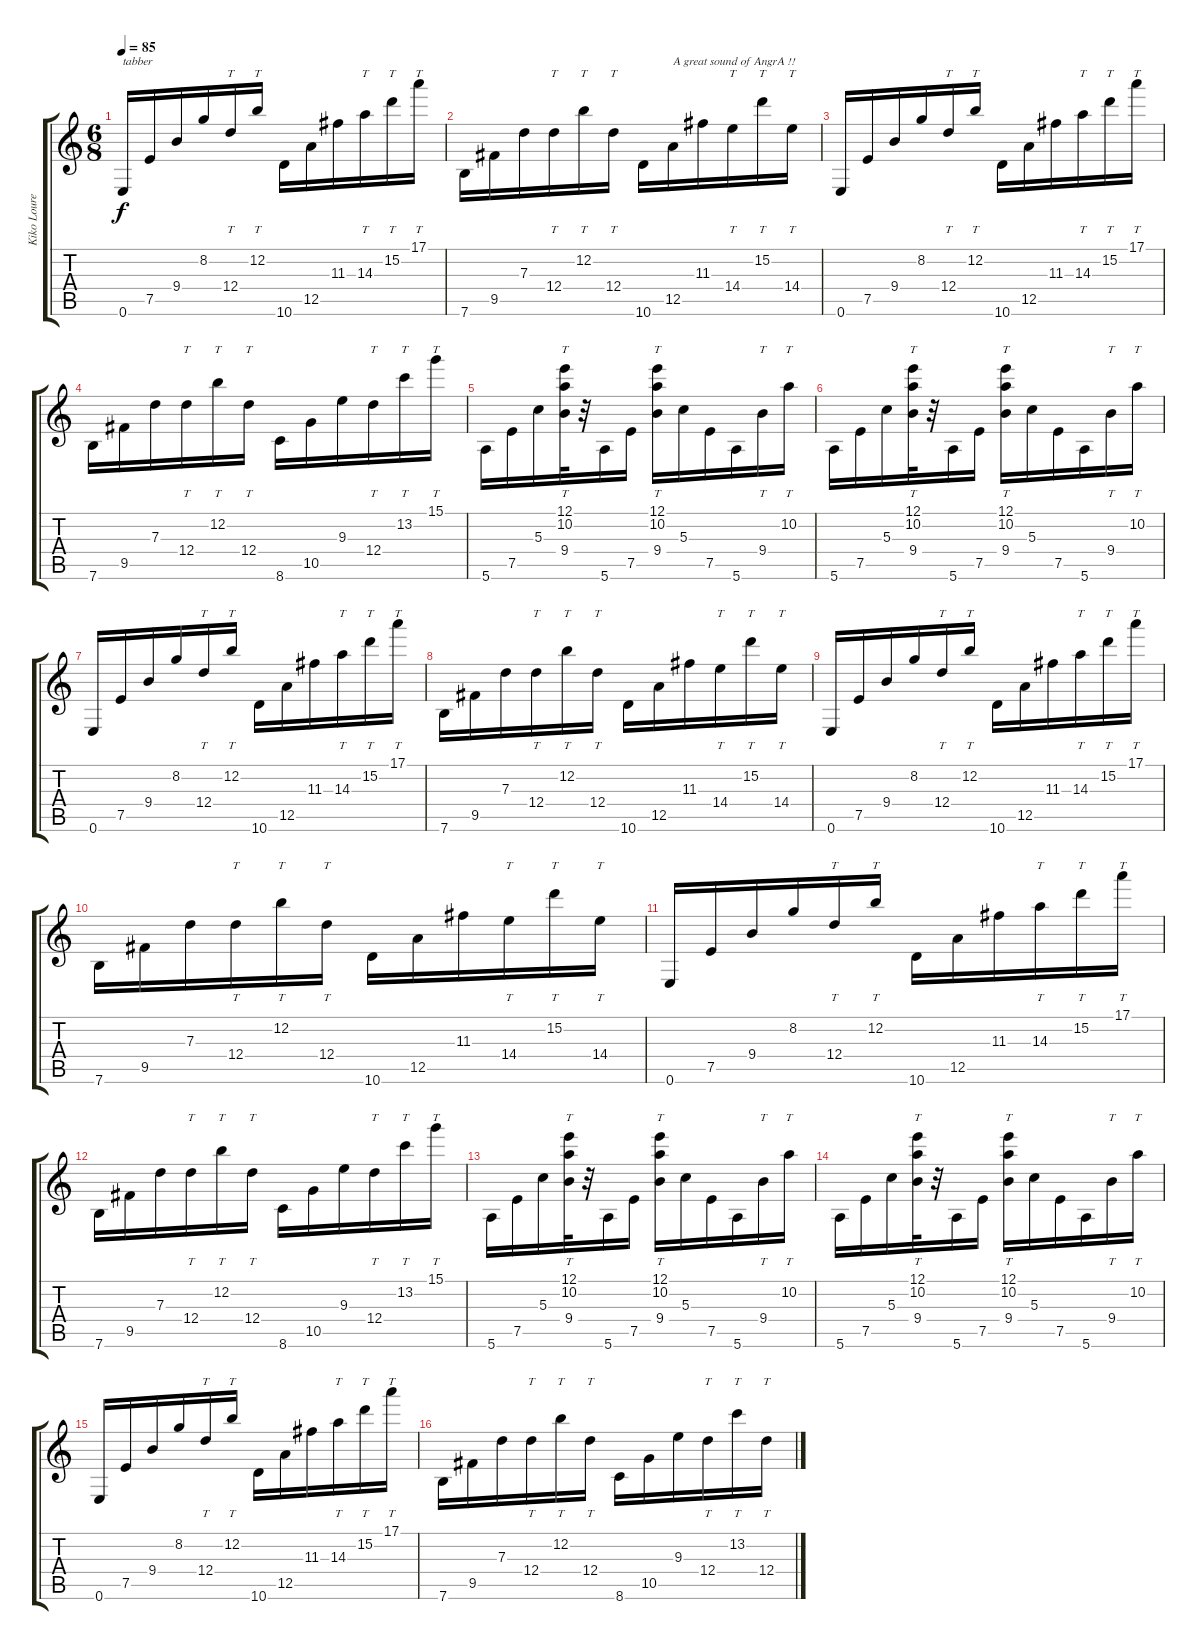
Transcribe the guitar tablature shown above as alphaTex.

\track ("Kiko Loureiro" "Kiko Loure") {instrument distortionguitar}
\staff {score tabs}
\tuning (E4 B3 G3 D3 A2 E2) {hide}
\ts (6 8)
\tempo 85
\clef g2
\ks c
0.6.16{txt "tabber" dy f instrument acousticguitarnylon} 7.5.16 9.4.16 8.2.16 12.4.16{tt} 12.2.16{tt} 10.6.16 12.5.16 11.3.16 14.3.16{tt} 15.2.16{tt} 17.1.16{tt} |
7.6.16 9.5.16 7.3.16 12.4.16{tt} 12.2.16{tt} 12.4.16{tt} 10.6.16 12.5.16{txt "A great sound of AngrA !!"} 11.3.16 14.4.16{tt} 15.2.16{tt} 14.4.16{tt} |
0.6.16 7.5.16 9.4.16 8.2.16 12.4.16{tt} 12.2.16{tt} 10.6.16 12.5.16 11.3.16 14.3.16{tt} 15.2.16{tt} 17.1.16{tt} |
7.6.16 9.5.16 7.3.16 12.4.16{tt} 12.2.16{tt} 12.4.16{tt} 8.6.16 10.5.16 9.3.16 12.4.16{tt} 13.2.16{tt} 15.1.16{tt} |
5.6.16 7.5.16 5.3.16 (12.1 10.2 9.4).32{tt} r.32 5.6.16 7.5.16 (12.1 10.2 9.4).16{tt} 5.3.16 7.5.16 5.6.16 9.4.16{tt} 10.2.16{tt} |
5.6.16 7.5.16 5.3.16 (12.1 10.2 9.4).32{tt} r.32 5.6.16 7.5.16 (12.1 10.2 9.4).16{tt} 5.3.16 7.5.16 5.6.16 9.4.16{tt} 10.2.16{tt} |
0.6.16 7.5.16 9.4.16 8.2.16 12.4.16{tt} 12.2.16{tt} 10.6.16 12.5.16 11.3.16 14.3.16{tt} 15.2.16{tt} 17.1.16{tt} |
7.6.16 9.5.16 7.3.16 12.4.16{tt} 12.2.16{tt} 12.4.16{tt} 10.6.16 12.5.16 11.3.16 14.4.16{tt} 15.2.16{tt} 14.4.16{tt} |
0.6.16 7.5.16 9.4.16 8.2.16 12.4.16{tt} 12.2.16{tt} 10.6.16 12.5.16 11.3.16 14.3.16{tt} 15.2.16{tt} 17.1.16{tt} |
7.6.16 9.5.16 7.3.16 12.4.16{tt} 12.2.16{tt} 12.4.16{tt} 10.6.16 12.5.16 11.3.16 14.4.16{tt} 15.2.16{tt} 14.4.16{tt} |
0.6.16 7.5.16 9.4.16 8.2.16 12.4.16{tt} 12.2.16{tt} 10.6.16 12.5.16 11.3.16 14.3.16{tt} 15.2.16{tt} 17.1.16{tt} |
7.6.16 9.5.16 7.3.16 12.4.16{tt} 12.2.16{tt} 12.4.16{tt} 8.6.16 10.5.16 9.3.16 12.4.16{tt} 13.2.16{tt} 15.1.16{tt} |
5.6.16 7.5.16 5.3.16 (12.1 10.2 9.4).32{tt} r.32 5.6.16 7.5.16 (12.1 10.2 9.4).16{tt} 5.3.16 7.5.16 5.6.16 9.4.16{tt} 10.2.16{tt} |
5.6.16 7.5.16 5.3.16 (12.1 10.2 9.4).32{tt} r.32 5.6.16 7.5.16 (12.1 10.2 9.4).16{tt} 5.3.16 7.5.16 5.6.16 9.4.16{tt} 10.2.16{tt} |
0.6.16 7.5.16 9.4.16 8.2.16 12.4.16{tt} 12.2.16{tt} 10.6.16 12.5.16 11.3.16 14.3.16{tt} 15.2.16{tt} 17.1.16{tt} |
7.6.16 9.5.16 7.3.16 12.4.16{tt} 12.2.16{tt} 12.4.16{tt} 8.6.16 10.5.16 9.3.16 12.4.16{tt} 13.2.16{tt} 12.4.16{tt}
